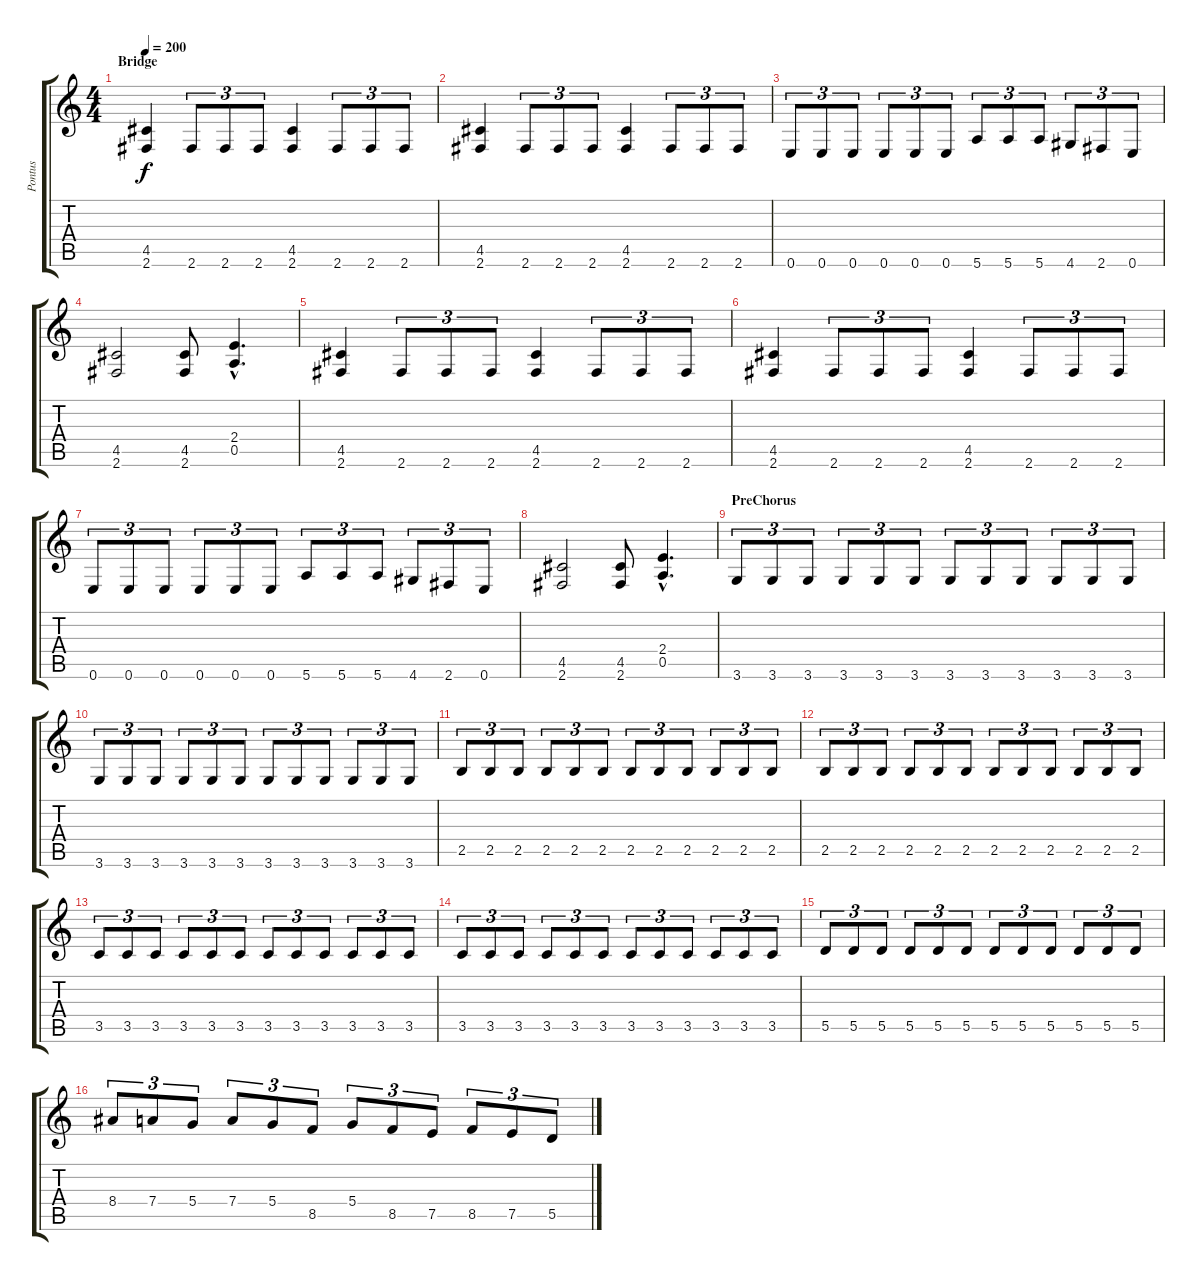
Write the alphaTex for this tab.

\track ("Pontus" "Pontus") {instrument distortionguitar}
\staff {score tabs}
\tuning (E4 B3 G3 D3 A2 E2) {hide}
\ts (4 4)
\section ("" "Bridge")
\tempo 200
\clef g2
\ks c
(4.5 2.6).4{dy f} 2.6.8{tu (3 2)} 2.6.8{tu (3 2)} 2.6.8{tu (3 2)} (4.5 2.6).4 2.6.8{tu (3 2)} 2.6.8{tu (3 2)} 2.6.8{tu (3 2)} |
(4.5 2.6).4 2.6.8{tu (3 2)} 2.6.8{tu (3 2)} 2.6.8{tu (3 2)} (4.5 2.6).4 2.6.8{tu (3 2)} 2.6.8{tu (3 2)} 2.6.8{tu (3 2)} |
0.6.8{tu (3 2)} 0.6.8{tu (3 2)} 0.6.8{tu (3 2)} 0.6.8{tu (3 2)} 0.6.8{tu (3 2)} 0.6.8{tu (3 2)} 5.6.8{tu (3 2)} 5.6.8{tu (3 2)} 5.6.8{tu (3 2)} 4.6.8{tu (3 2)} 2.6.8{tu (3 2)} 0.6.8{tu (3 2)} |
(4.5 2.6).2 (4.5 2.6).8 (2.4{hac} 0.5{hac}).4{d} |
(4.5 2.6).4 2.6.8{tu (3 2)} 2.6.8{tu (3 2)} 2.6.8{tu (3 2)} (4.5 2.6).4 2.6.8{tu (3 2)} 2.6.8{tu (3 2)} 2.6.8{tu (3 2)} |
(4.5 2.6).4 2.6.8{tu (3 2)} 2.6.8{tu (3 2)} 2.6.8{tu (3 2)} (4.5 2.6).4 2.6.8{tu (3 2)} 2.6.8{tu (3 2)} 2.6.8{tu (3 2)} |
0.6.8{tu (3 2)} 0.6.8{tu (3 2)} 0.6.8{tu (3 2)} 0.6.8{tu (3 2)} 0.6.8{tu (3 2)} 0.6.8{tu (3 2)} 5.6.8{tu (3 2)} 5.6.8{tu (3 2)} 5.6.8{tu (3 2)} 4.6.8{tu (3 2)} 2.6.8{tu (3 2)} 0.6.8{tu (3 2)} |
(4.5 2.6).2 (4.5 2.6).8 (2.4{hac} 0.5{hac}).4{d} |
\section ("" "PreChorus")
3.6.8{tu (3 2)} 3.6.8{tu (3 2)} 3.6.8{tu (3 2)} 3.6.8{tu (3 2)} 3.6.8{tu (3 2)} 3.6.8{tu (3 2)} 3.6.8{tu (3 2)} 3.6.8{tu (3 2)} 3.6.8{tu (3 2)} 3.6.8{tu (3 2)} 3.6.8{tu (3 2)} 3.6.8{tu (3 2)} |
3.6.8{tu (3 2)} 3.6.8{tu (3 2)} 3.6.8{tu (3 2)} 3.6.8{tu (3 2)} 3.6.8{tu (3 2)} 3.6.8{tu (3 2)} 3.6.8{tu (3 2)} 3.6.8{tu (3 2)} 3.6.8{tu (3 2)} 3.6.8{tu (3 2)} 3.6.8{tu (3 2)} 3.6.8{tu (3 2)} |
2.5.8{tu (3 2)} 2.5.8{tu (3 2)} 2.5.8{tu (3 2)} 2.5.8{tu (3 2)} 2.5.8{tu (3 2)} 2.5.8{tu (3 2)} 2.5.8{tu (3 2)} 2.5.8{tu (3 2)} 2.5.8{tu (3 2)} 2.5.8{tu (3 2)} 2.5.8{tu (3 2)} 2.5.8{tu (3 2)} |
2.5.8{tu (3 2)} 2.5.8{tu (3 2)} 2.5.8{tu (3 2)} 2.5.8{tu (3 2)} 2.5.8{tu (3 2)} 2.5.8{tu (3 2)} 2.5.8{tu (3 2)} 2.5.8{tu (3 2)} 2.5.8{tu (3 2)} 2.5.8{tu (3 2)} 2.5.8{tu (3 2)} 2.5.8{tu (3 2)} |
3.5.8{tu (3 2)} 3.5.8{tu (3 2)} 3.5.8{tu (3 2)} 3.5.8{tu (3 2)} 3.5.8{tu (3 2)} 3.5.8{tu (3 2)} 3.5.8{tu (3 2)} 3.5.8{tu (3 2)} 3.5.8{tu (3 2)} 3.5.8{tu (3 2)} 3.5.8{tu (3 2)} 3.5.8{tu (3 2)} |
3.5.8{tu (3 2)} 3.5.8{tu (3 2)} 3.5.8{tu (3 2)} 3.5.8{tu (3 2)} 3.5.8{tu (3 2)} 3.5.8{tu (3 2)} 3.5.8{tu (3 2)} 3.5.8{tu (3 2)} 3.5.8{tu (3 2)} 3.5.8{tu (3 2)} 3.5.8{tu (3 2)} 3.5.8{tu (3 2)} |
5.5.8{tu (3 2)} 5.5.8{tu (3 2)} 5.5.8{tu (3 2)} 5.5.8{tu (3 2)} 5.5.8{tu (3 2)} 5.5.8{tu (3 2)} 5.5.8{tu (3 2)} 5.5.8{tu (3 2)} 5.5.8{tu (3 2)} 5.5.8{tu (3 2)} 5.5.8{tu (3 2)} 5.5.8{tu (3 2)} |
8.4.8{tu (3 2)} 7.4.8{tu (3 2)} 5.4.8{tu (3 2)} 7.4.8{tu (3 2)} 5.4.8{tu (3 2)} 8.5.8{tu (3 2)} 5.4.8{tu (3 2)} 8.5.8{tu (3 2)} 7.5.8{tu (3 2)} 8.5.8{tu (3 2)} 7.5.8{tu (3 2)} 5.5.8{tu (3 2)}
